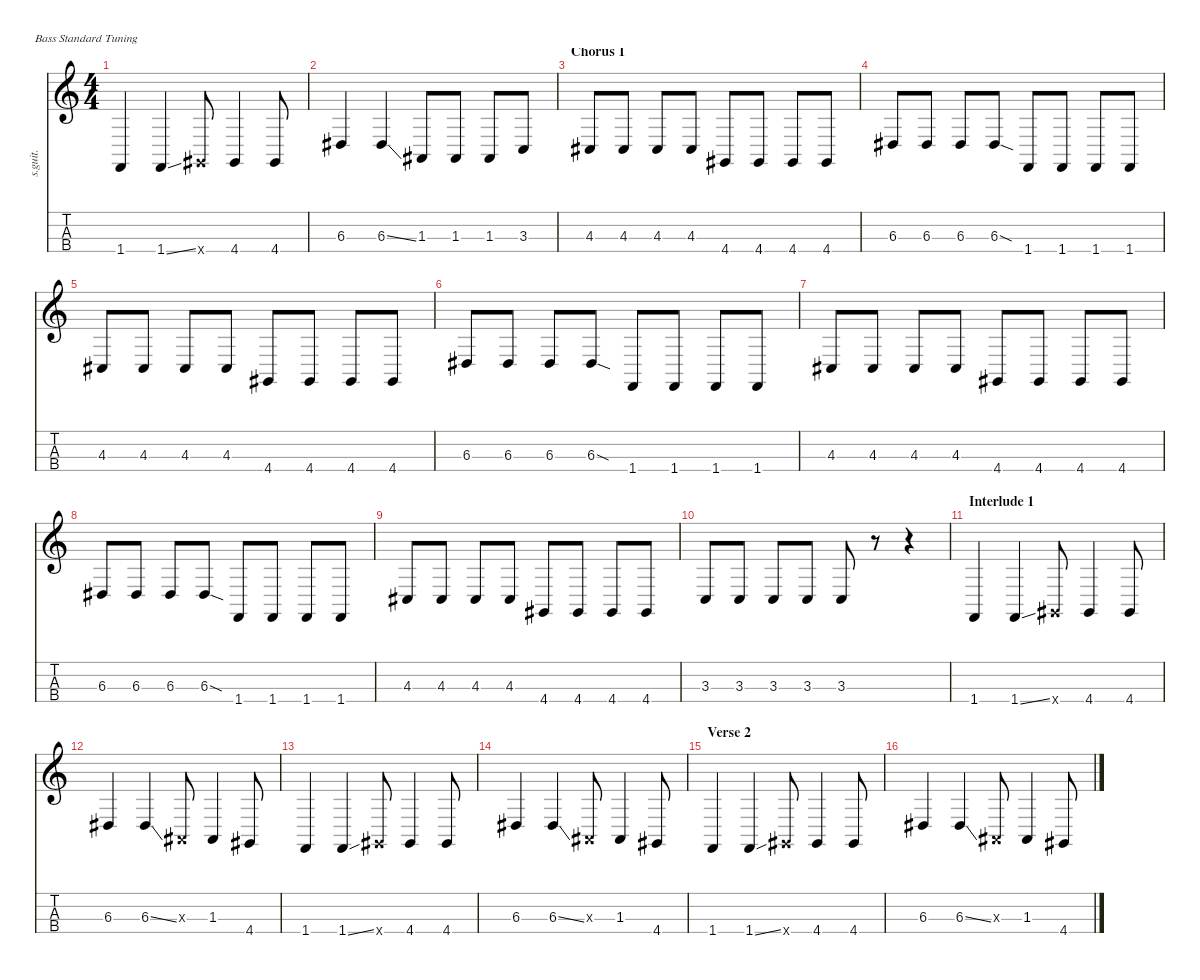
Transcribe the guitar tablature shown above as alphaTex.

\defaultSystemsLayout 4
\hideDynamics
\bracketExtendMode nobrackets
\track ("Mike Dirnt" "s.guit.") {instrument electricbasspick}
\staff {score tabs}
\tuning (G2 D2 A1 E1)
\ts (4 4)
\tempo (84 hide)
\clef g2
\ks c
1.4.4{lyrics (0 "") lyrics (1 "") lyrics (2 "") lyrics (3 "") lyrics (4 "") dy f} 1.4{ss}.4{lyrics (0 "") lyrics (1 "") lyrics (2 "") lyrics (3 "") lyrics (4 "")} 4.4{x acc #}.8{lyrics (0 "") lyrics (1 "") lyrics (2 "") lyrics (3 "") lyrics (4 "")} 4.4{acc #}.4{lyrics (0 "") lyrics (1 "") lyrics (2 "") lyrics (3 "") lyrics (4 "")} 4.4{acc #}.8{lyrics (0 "") lyrics (1 "") lyrics (2 "") lyrics (3 "") lyrics (4 "")} |
6.3{acc #}.4{lyrics (0 "") lyrics (1 "") lyrics (2 "") lyrics (3 "") lyrics (4 "")} 6.3{ss acc #}.4{lyrics (0 "") lyrics (1 "") lyrics (2 "") lyrics (3 "") lyrics (4 "")} 1.3{acc #}.8{lyrics (0 "") lyrics (1 "") lyrics (2 "") lyrics (3 "") lyrics (4 "")} 1.3{acc #}.8{lyrics (0 "") lyrics (1 "") lyrics (2 "") lyrics (3 "") lyrics (4 "")} 1.3{acc #}.8{lyrics (0 "") lyrics (1 "") lyrics (2 "") lyrics (3 "") lyrics (4 "")} 3.3.8{lyrics (0 "") lyrics (1 "") lyrics (2 "") lyrics (3 "") lyrics (4 "")} |
\section ("" "Chorus 1")
4.3{acc #}.8{lyrics (0 "") lyrics (1 "") lyrics (2 "") lyrics (3 "") lyrics (4 "")} 4.3{acc #}.8{lyrics (0 "") lyrics (1 "") lyrics (2 "") lyrics (3 "") lyrics (4 "")} 4.3{acc #}.8{lyrics (0 "") lyrics (1 "") lyrics (2 "") lyrics (3 "") lyrics (4 "")} 4.3{acc #}.8{lyrics (0 "") lyrics (1 "") lyrics (2 "") lyrics (3 "") lyrics (4 "")} 4.4{acc #}.8{lyrics (0 "") lyrics (1 "") lyrics (2 "") lyrics (3 "") lyrics (4 "")} 4.4{acc #}.8{lyrics (0 "") lyrics (1 "") lyrics (2 "") lyrics (3 "") lyrics (4 "")} 4.4{acc #}.8{lyrics (0 "") lyrics (1 "") lyrics (2 "") lyrics (3 "") lyrics (4 "")} 4.4{acc #}.8{lyrics (0 "") lyrics (1 "") lyrics (2 "") lyrics (3 "") lyrics (4 "")} |
6.3{acc #}.8{lyrics (0 "") lyrics (1 "") lyrics (2 "") lyrics (3 "") lyrics (4 "")} 6.3{acc #}.8{lyrics (0 "") lyrics (1 "") lyrics (2 "") lyrics (3 "") lyrics (4 "")} 6.3{acc #}.8{lyrics (0 "") lyrics (1 "") lyrics (2 "") lyrics (3 "") lyrics (4 "")} 6.3{sod acc #}.8{lyrics (0 "") lyrics (1 "") lyrics (2 "") lyrics (3 "") lyrics (4 "")} 1.4.8{lyrics (0 "") lyrics (1 "") lyrics (2 "") lyrics (3 "") lyrics (4 "")} 1.4.8{lyrics (0 "") lyrics (1 "") lyrics (2 "") lyrics (3 "") lyrics (4 "")} 1.4.8{lyrics (0 "") lyrics (1 "") lyrics (2 "") lyrics (3 "") lyrics (4 "")} 1.4.8{lyrics (0 "") lyrics (1 "") lyrics (2 "") lyrics (3 "") lyrics (4 "")} |
4.3{acc #}.8{lyrics (0 "") lyrics (1 "") lyrics (2 "") lyrics (3 "") lyrics (4 "")} 4.3{acc #}.8{lyrics (0 "") lyrics (1 "") lyrics (2 "") lyrics (3 "") lyrics (4 "")} 4.3{acc #}.8{lyrics (0 "") lyrics (1 "") lyrics (2 "") lyrics (3 "") lyrics (4 "")} 4.3{acc #}.8{lyrics (0 "") lyrics (1 "") lyrics (2 "") lyrics (3 "") lyrics (4 "")} 4.4{acc #}.8{lyrics (0 "") lyrics (1 "") lyrics (2 "") lyrics (3 "") lyrics (4 "")} 4.4{acc #}.8{lyrics (0 "") lyrics (1 "") lyrics (2 "") lyrics (3 "") lyrics (4 "")} 4.4{acc #}.8{lyrics (0 "") lyrics (1 "") lyrics (2 "") lyrics (3 "") lyrics (4 "")} 4.4{acc #}.8{lyrics (0 "") lyrics (1 "") lyrics (2 "") lyrics (3 "") lyrics (4 "")} |
6.3{acc #}.8{lyrics (0 "") lyrics (1 "") lyrics (2 "") lyrics (3 "") lyrics (4 "")} 6.3{acc #}.8{lyrics (0 "") lyrics (1 "") lyrics (2 "") lyrics (3 "") lyrics (4 "")} 6.3{acc #}.8{lyrics (0 "") lyrics (1 "") lyrics (2 "") lyrics (3 "") lyrics (4 "")} 6.3{sod acc #}.8{lyrics (0 "") lyrics (1 "") lyrics (2 "") lyrics (3 "") lyrics (4 "")} 1.4.8{lyrics (0 "") lyrics (1 "") lyrics (2 "") lyrics (3 "") lyrics (4 "")} 1.4.8{lyrics (0 "") lyrics (1 "") lyrics (2 "") lyrics (3 "") lyrics (4 "")} 1.4.8{lyrics (0 "") lyrics (1 "") lyrics (2 "") lyrics (3 "") lyrics (4 "")} 1.4.8{lyrics (0 "") lyrics (1 "") lyrics (2 "") lyrics (3 "") lyrics (4 "")} |
4.3{acc #}.8{lyrics (0 "") lyrics (1 "") lyrics (2 "") lyrics (3 "") lyrics (4 "")} 4.3{acc #}.8{lyrics (0 "") lyrics (1 "") lyrics (2 "") lyrics (3 "") lyrics (4 "")} 4.3{acc #}.8{lyrics (0 "") lyrics (1 "") lyrics (2 "") lyrics (3 "") lyrics (4 "")} 4.3{acc #}.8{lyrics (0 "") lyrics (1 "") lyrics (2 "") lyrics (3 "") lyrics (4 "")} 4.4{acc #}.8{lyrics (0 "") lyrics (1 "") lyrics (2 "") lyrics (3 "") lyrics (4 "")} 4.4{acc #}.8{lyrics (0 "") lyrics (1 "") lyrics (2 "") lyrics (3 "") lyrics (4 "")} 4.4{acc #}.8{lyrics (0 "") lyrics (1 "") lyrics (2 "") lyrics (3 "") lyrics (4 "")} 4.4{acc #}.8{lyrics (0 "") lyrics (1 "") lyrics (2 "") lyrics (3 "") lyrics (4 "")} |
6.3{acc #}.8{lyrics (0 "") lyrics (1 "") lyrics (2 "") lyrics (3 "") lyrics (4 "")} 6.3{acc #}.8{lyrics (0 "") lyrics (1 "") lyrics (2 "") lyrics (3 "") lyrics (4 "")} 6.3{acc #}.8{lyrics (0 "") lyrics (1 "") lyrics (2 "") lyrics (3 "") lyrics (4 "")} 6.3{sod acc #}.8{lyrics (0 "") lyrics (1 "") lyrics (2 "") lyrics (3 "") lyrics (4 "")} 1.4.8{lyrics (0 "") lyrics (1 "") lyrics (2 "") lyrics (3 "") lyrics (4 "")} 1.4.8{lyrics (0 "") lyrics (1 "") lyrics (2 "") lyrics (3 "") lyrics (4 "")} 1.4.8{lyrics (0 "") lyrics (1 "") lyrics (2 "") lyrics (3 "") lyrics (4 "")} 1.4.8{lyrics (0 "") lyrics (1 "") lyrics (2 "") lyrics (3 "") lyrics (4 "")} |
4.3{acc #}.8{lyrics (0 "") lyrics (1 "") lyrics (2 "") lyrics (3 "") lyrics (4 "")} 4.3{acc #}.8{lyrics (0 "") lyrics (1 "") lyrics (2 "") lyrics (3 "") lyrics (4 "")} 4.3{acc #}.8{lyrics (0 "") lyrics (1 "") lyrics (2 "") lyrics (3 "") lyrics (4 "")} 4.3{acc #}.8{lyrics (0 "") lyrics (1 "") lyrics (2 "") lyrics (3 "") lyrics (4 "")} 4.4{acc #}.8{lyrics (0 "") lyrics (1 "") lyrics (2 "") lyrics (3 "") lyrics (4 "")} 4.4{acc #}.8{lyrics (0 "") lyrics (1 "") lyrics (2 "") lyrics (3 "") lyrics (4 "")} 4.4{acc #}.8{lyrics (0 "") lyrics (1 "") lyrics (2 "") lyrics (3 "") lyrics (4 "")} 4.4{acc #}.8{lyrics (0 "") lyrics (1 "") lyrics (2 "") lyrics (3 "") lyrics (4 "")} |
3.3.8{lyrics (0 "") lyrics (1 "") lyrics (2 "") lyrics (3 "") lyrics (4 "")} 3.3.8{lyrics (0 "") lyrics (1 "") lyrics (2 "") lyrics (3 "") lyrics (4 "")} 3.3.8{lyrics (0 "") lyrics (1 "") lyrics (2 "") lyrics (3 "") lyrics (4 "")} 3.3.8{lyrics (0 "") lyrics (1 "") lyrics (2 "") lyrics (3 "") lyrics (4 "")} 3.3.8{lyrics (0 "") lyrics (1 "") lyrics (2 "") lyrics (3 "") lyrics (4 "")} r.8 r.4 |
\section ("" "Interlude 1")
1.4.4{lyrics (0 "") lyrics (1 "") lyrics (2 "") lyrics (3 "") lyrics (4 "")} 1.4{ss}.4{lyrics (0 "") lyrics (1 "") lyrics (2 "") lyrics (3 "") lyrics (4 "")} 4.4{x acc #}.8{lyrics (0 "") lyrics (1 "") lyrics (2 "") lyrics (3 "") lyrics (4 "")} 4.4{acc #}.4{lyrics (0 "") lyrics (1 "") lyrics (2 "") lyrics (3 "") lyrics (4 "")} 4.4{acc #}.8{lyrics (0 "") lyrics (1 "") lyrics (2 "") lyrics (3 "") lyrics (4 "")} |
6.3{acc #}.4{lyrics (0 "") lyrics (1 "") lyrics (2 "") lyrics (3 "") lyrics (4 "")} 6.3{ss acc #}.4{lyrics (0 "") lyrics (1 "") lyrics (2 "") lyrics (3 "") lyrics (4 "")} 1.3{x acc #}.8{lyrics (0 "") lyrics (1 "") lyrics (2 "") lyrics (3 "") lyrics (4 "")} 1.3{acc #}.4{lyrics (0 "") lyrics (1 "") lyrics (2 "") lyrics (3 "") lyrics (4 "")} 4.4{acc #}.8{lyrics (0 "") lyrics (1 "") lyrics (2 "") lyrics (3 "") lyrics (4 "")} |
1.4.4{lyrics (0 "") lyrics (1 "") lyrics (2 "") lyrics (3 "") lyrics (4 "")} 1.4{ss}.4{lyrics (0 "") lyrics (1 "") lyrics (2 "") lyrics (3 "") lyrics (4 "")} 4.4{x acc #}.8{lyrics (0 "") lyrics (1 "") lyrics (2 "") lyrics (3 "") lyrics (4 "")} 4.4{acc #}.4{lyrics (0 "") lyrics (1 "") lyrics (2 "") lyrics (3 "") lyrics (4 "")} 4.4{acc #}.8{lyrics (0 "") lyrics (1 "") lyrics (2 "") lyrics (3 "") lyrics (4 "")} |
6.3{acc #}.4{lyrics (0 "") lyrics (1 "") lyrics (2 "") lyrics (3 "") lyrics (4 "")} 6.3{ss acc #}.4{lyrics (0 "") lyrics (1 "") lyrics (2 "") lyrics (3 "") lyrics (4 "")} 1.3{x acc #}.8{lyrics (0 "") lyrics (1 "") lyrics (2 "") lyrics (3 "") lyrics (4 "")} 1.3{acc #}.4{lyrics (0 "") lyrics (1 "") lyrics (2 "") lyrics (3 "") lyrics (4 "")} 4.4{acc #}.8{lyrics (0 "") lyrics (1 "") lyrics (2 "") lyrics (3 "") lyrics (4 "")} |
\section ("" "Verse 2")
1.4.4{lyrics (0 "") lyrics (1 "") lyrics (2 "") lyrics (3 "") lyrics (4 "")} 1.4{ss}.4{lyrics (0 "") lyrics (1 "") lyrics (2 "") lyrics (3 "") lyrics (4 "")} 4.4{x acc #}.8{lyrics (0 "") lyrics (1 "") lyrics (2 "") lyrics (3 "") lyrics (4 "")} 4.4{acc #}.4{lyrics (0 "") lyrics (1 "") lyrics (2 "") lyrics (3 "") lyrics (4 "")} 4.4{acc #}.8{lyrics (0 "") lyrics (1 "") lyrics (2 "") lyrics (3 "") lyrics (4 "")} |
6.3{acc #}.4{lyrics (0 "") lyrics (1 "") lyrics (2 "") lyrics (3 "") lyrics (4 "")} 6.3{ss acc #}.4{lyrics (0 "") lyrics (1 "") lyrics (2 "") lyrics (3 "") lyrics (4 "")} 1.3{x acc #}.8{lyrics (0 "") lyrics (1 "") lyrics (2 "") lyrics (3 "") lyrics (4 "")} 1.3{acc #}.4{lyrics (0 "") lyrics (1 "") lyrics (2 "") lyrics (3 "") lyrics (4 "")} 4.4{acc #}.8{lyrics (0 "") lyrics (1 "") lyrics (2 "") lyrics (3 "") lyrics (4 "")}
